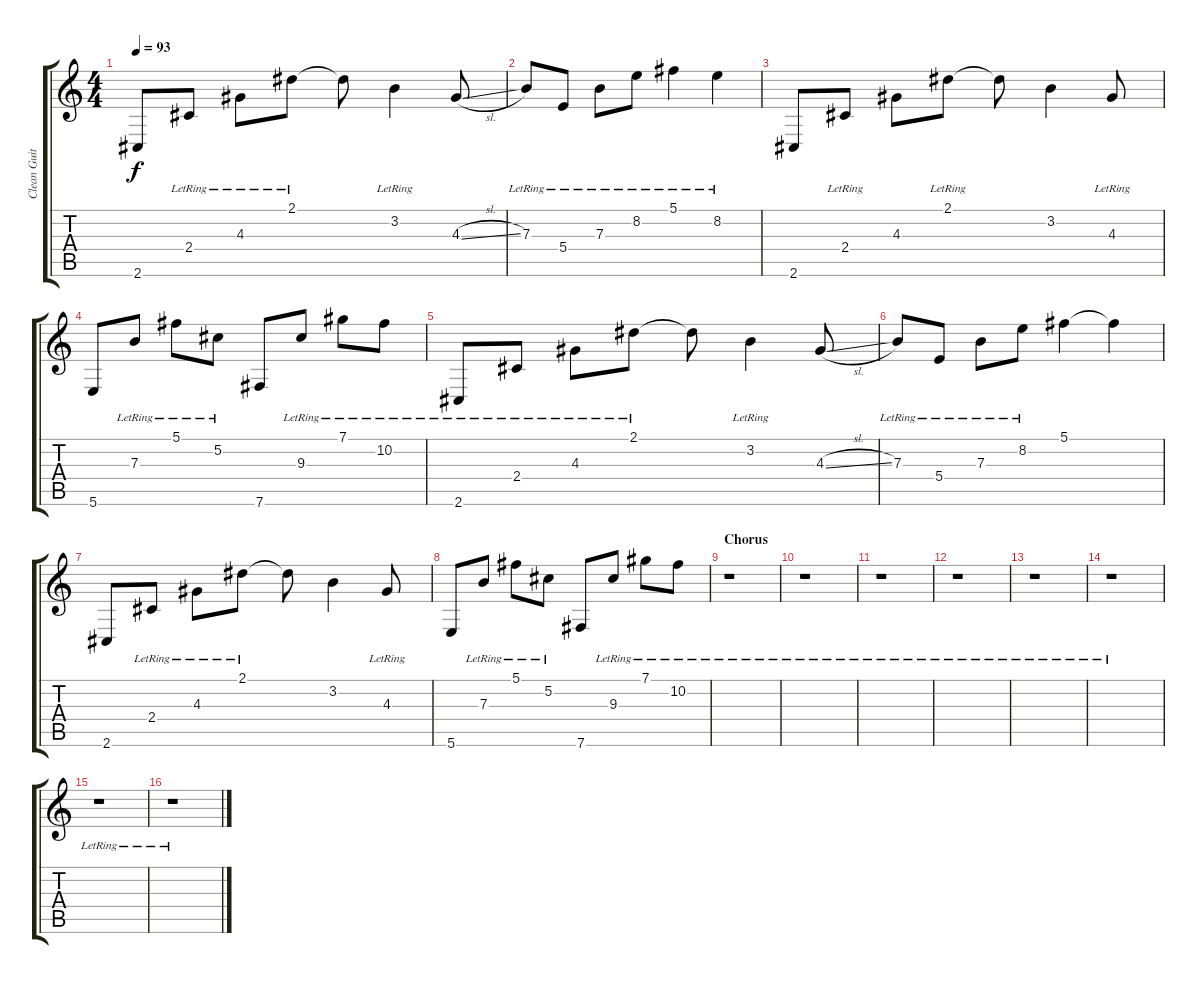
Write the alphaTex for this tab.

\track ("Clean Guitar 1" "Clean Guit") {instrument electricguitarclean}
\staff {score tabs}
\tuning (Db4 Ab3 E3 B2 Gb2 B1) {hide}
\ts (4 4)
\tempo 93
\clef g2
\ks c
2.6.8{dy f} 2.4{lr}.8 4.3{lr}.8 2.1{lr}.8 2.1{t}.8 3.2{lr}.4 4.3{sl}.8 |
7.3{lr}.8 5.4{lr}.8 7.3{lr}.8 8.2{lr}.8 5.1{lr}.4 8.2{lr}.4 |
2.6.8 2.4{lr}.8 4.3.8 2.1{lr}.8 2.1{t}.8 3.2.4 4.3{lr}.8 |
5.6.8 7.3{lr}.8 5.1{lr}.8 5.2{lr}.8 7.6.8 9.3{lr}.8 7.1{lr}.8 10.2{lr}.8 |
2.6{lr}.8 2.4{lr}.8 4.3{lr}.8 2.1{lr}.8 2.1{t}.8 3.2{lr}.4 4.3{sl}.8 |
7.3{lr}.8 5.4{lr}.8 7.3{lr}.8 8.2{lr}.8 5.1.4 5.1{t}.4 |
2.6.8 2.4{lr}.8 4.3{lr}.8 2.1{lr}.8 2.1{t}.8 3.2.4 4.3{lr}.8 |
5.6.8 7.3{lr}.8 5.1{lr}.8 5.2{lr}.8 7.6.8 9.3{lr}.8 7.1{lr}.8 10.2{lr}.8 |
\section ("" "Chorus")
r.1 |
r.1 |
r.1 |
r.1 |
r.1 |
r.1 |
r.1 |
r.1
